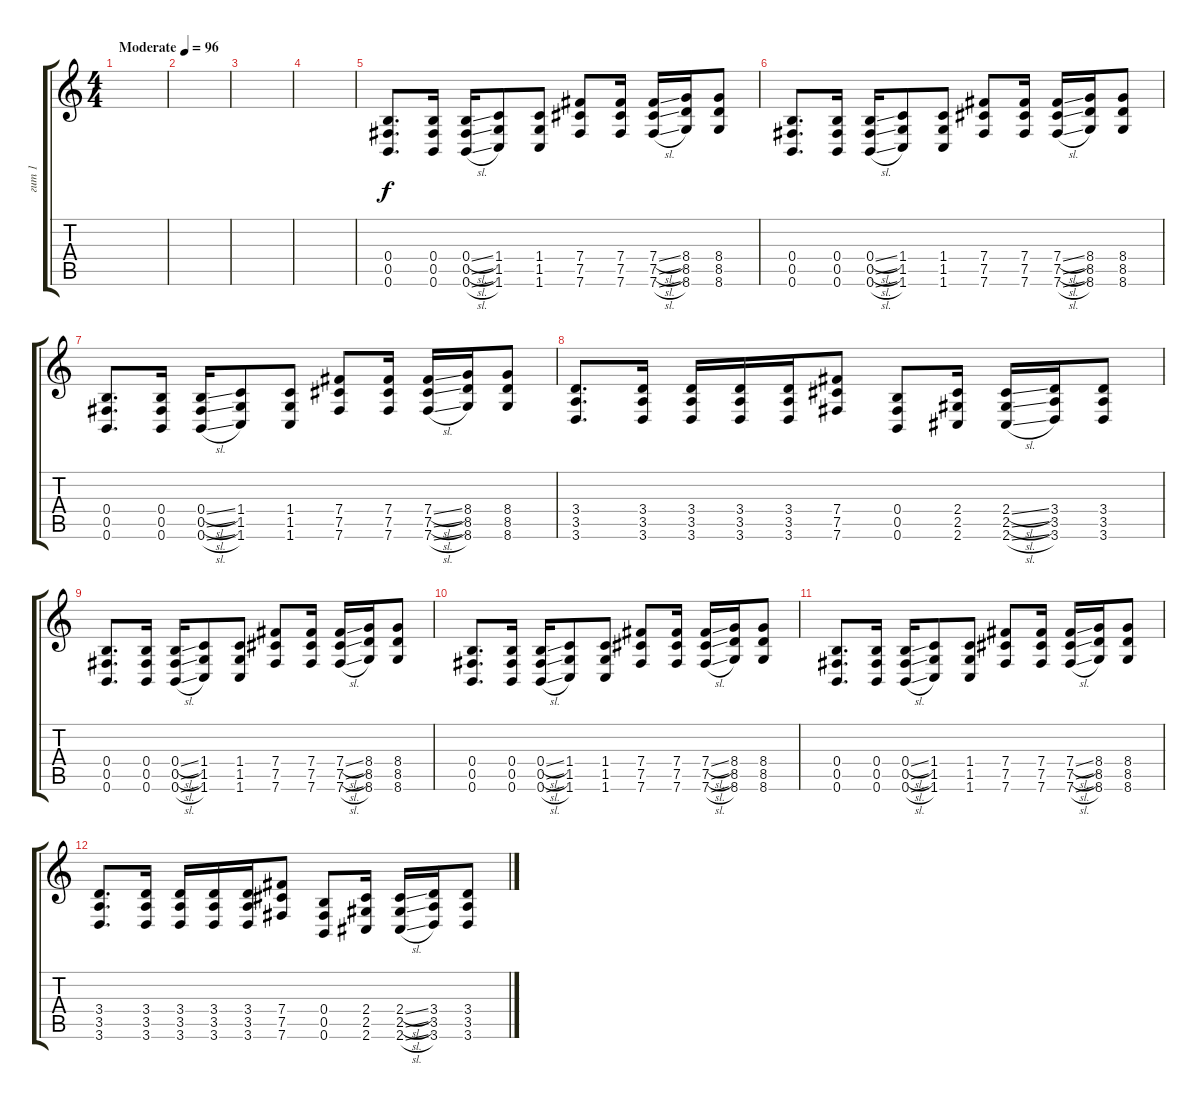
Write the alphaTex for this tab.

\track ("гит 1" "гит 1") {instrument overdrivenguitar}
\staff {score tabs}
\tuning (Db4 Ab3 E3 B2 Gb2 B1) {hide}
\ts (4 4)
\tempo (96 "Moderate")
\clef g2
\ks c
|
|
|
|
(0.4 0.5 0.6).8{d} (0.4 0.5 0.6).16 (0.4{sl} 0.5{sl} 0.6{sl}).16 (1.4 1.5 1.6).8 (1.4 1.5 1.6).8 (7.4 7.5 7.6).8 (7.4 7.5 7.6).16 (7.4{sl} 7.5{sl} 7.6{sl}).16 (8.4 8.5 8.6).16 (8.4 8.5 8.6).8 |
(0.4 0.5 0.6).8{d} (0.4 0.5 0.6).16 (0.4{sl} 0.5{sl} 0.6{sl}).16 (1.4 1.5 1.6).8 (1.4 1.5 1.6).8 (7.4 7.5 7.6).8 (7.4 7.5 7.6).16 (7.4{sl} 7.5{sl} 7.6{sl}).16 (8.4 8.5 8.6).16 (8.4 8.5 8.6).8 |
(0.4 0.5 0.6).8{d} (0.4 0.5 0.6).16 (0.4{sl} 0.5{sl} 0.6{sl}).16 (1.4 1.5 1.6).8 (1.4 1.5 1.6).8 (7.4 7.5 7.6).8 (7.4 7.5 7.6).16 (7.4{sl} 7.5{sl} 7.6{sl}).16 (8.4 8.5 8.6).16 (8.4 8.5 8.6).8 |
(3.4 3.5 3.6).8{d} (3.4 3.5 3.6).16 (3.4 3.5 3.6).16 (3.4 3.5 3.6).16 (3.4 3.5 3.6).16 (7.4 7.5 7.6).8 (0.4 0.5 0.6).8 (2.4 2.5 2.6).16 (2.4{sl} 2.5{sl} 2.6{sl}).16 (3.4 3.5 3.6).16 (3.4 3.5 3.6).8 |
(0.4 0.5 0.6).8{d} (0.4 0.5 0.6).16 (0.4{sl} 0.5{sl} 0.6{sl}).16 (1.4 1.5 1.6).8 (1.4 1.5 1.6).8 (7.4 7.5 7.6).8 (7.4 7.5 7.6).16 (7.4{sl} 7.5{sl} 7.6{sl}).16 (8.4 8.5 8.6).16 (8.4 8.5 8.6).8 |
(0.4 0.5 0.6).8{d} (0.4 0.5 0.6).16 (0.4{sl} 0.5{sl} 0.6{sl}).16 (1.4 1.5 1.6).8 (1.4 1.5 1.6).8 (7.4 7.5 7.6).8 (7.4 7.5 7.6).16 (7.4{sl} 7.5{sl} 7.6{sl}).16 (8.4 8.5 8.6).16 (8.4 8.5 8.6).8 |
(0.4 0.5 0.6).8{d} (0.4 0.5 0.6).16 (0.4{sl} 0.5{sl} 0.6{sl}).16 (1.4 1.5 1.6).8 (1.4 1.5 1.6).8 (7.4 7.5 7.6).8 (7.4 7.5 7.6).16 (7.4{sl} 7.5{sl} 7.6{sl}).16 (8.4 8.5 8.6).16 (8.4 8.5 8.6).8 |
(3.4 3.5 3.6).8{d} (3.4 3.5 3.6).16 (3.4 3.5 3.6).16 (3.4 3.5 3.6).16 (3.4 3.5 3.6).16 (7.4 7.5 7.6).8 (0.4 0.5 0.6).8 (2.4 2.5 2.6).16 (2.4{sl} 2.5{sl} 2.6{sl}).16 (3.4 3.5 3.6).16 (3.4 3.5 3.6).8
